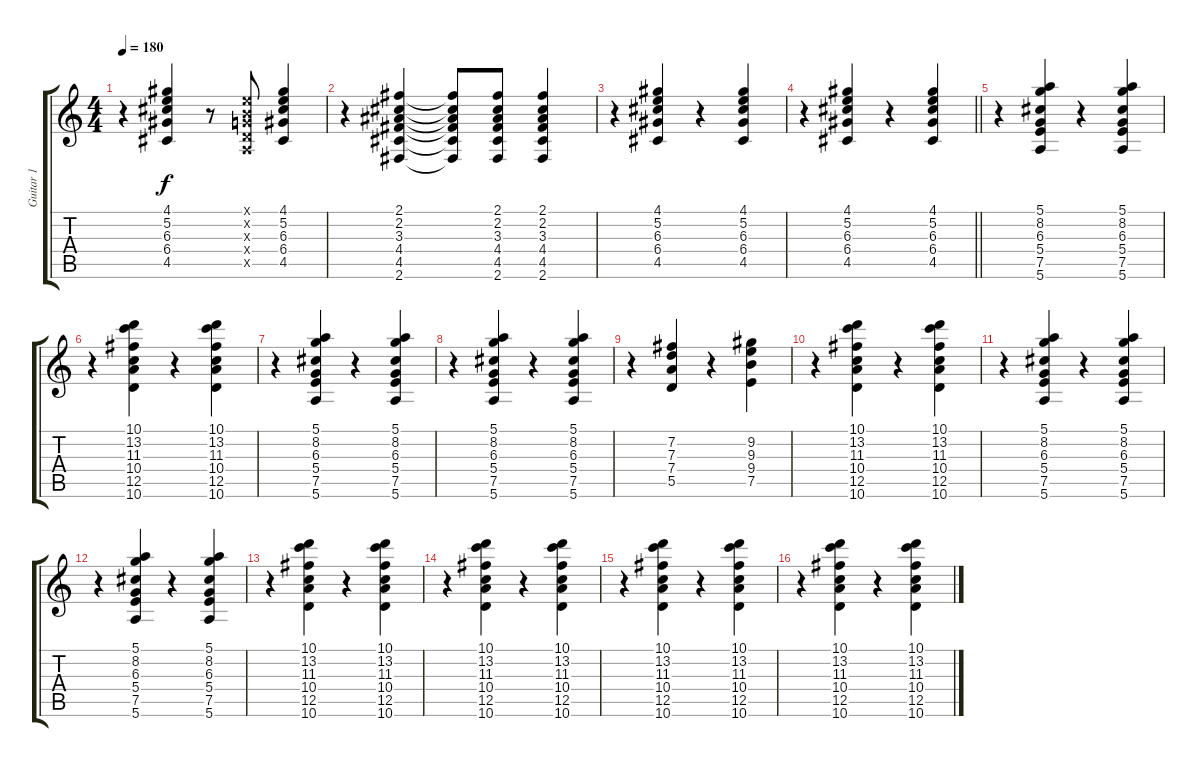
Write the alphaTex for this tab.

\track ("Guitar 1" "Guitar 1") {instrument electricguitarclean}
\staff {score tabs}
\tuning (E4 B3 G3 D3 A2 E2) {hide}
\ts (4 4)
\tempo 180
\clef g2
\ks c
r.4{dy f} (4.1 5.2 6.3 6.4 4.5).4 r.8 (0.1{x} 0.2{x} 0.3{x} 0.4{x} 0.5{x}).8 (4.1 5.2 6.3 6.4 4.5).4 |
r.4 (2.1 2.2 3.3 4.4 4.5 2.6).4 (2.1{t} 2.2{t} 3.3{t} 4.4{t} 4.5{t} 2.6{t}).8 (2.1 2.2 3.3 4.4 4.5 2.6).8 (2.1 2.2 3.3 4.4 4.5 2.6).4 |
r.4 (4.1 5.2 6.3 6.4 4.5).4 r.4 (4.1 5.2 6.3 6.4 4.5).4 |
\barLineRight lightlight
r.4 (4.1 5.2 6.3 6.4 4.5).4 r.4 (4.1 5.2 6.3 6.4 4.5).4 |
r.4 (5.1 8.2 6.3 5.4 7.5 5.6).4 r.4 (5.1 8.2 6.3 5.4 7.5 5.6).4 |
r.4 (10.1 13.2 11.3 10.4 12.5 10.6).4 r.4 (10.1 13.2 11.3 10.4 12.5 10.6).4 |
r.4 (5.1 8.2 6.3 5.4 7.5 5.6).4 r.4 (5.1 8.2 6.3 5.4 7.5 5.6).4 |
r.4 (5.1 8.2 6.3 5.4 7.5 5.6).4 r.4 (5.1 8.2 6.3 5.4 7.5 5.6).4 |
r.4 (7.2 7.3 7.4 5.5).4 r.4 (9.2 9.3 9.4 7.5).4 |
r.4 (10.1 13.2 11.3 10.4 12.5 10.6).4 r.4 (10.1 13.2 11.3 10.4 12.5 10.6).4 |
r.4 (5.1 8.2 6.3 5.4 7.5 5.6).4 r.4 (5.1 8.2 6.3 5.4 7.5 5.6).4 |
r.4 (5.1 8.2 6.3 5.4 7.5 5.6).4 r.4 (5.1 8.2 6.3 5.4 7.5 5.6).4 |
r.4 (10.1 13.2 11.3 10.4 12.5 10.6).4 r.4 (10.1 13.2 11.3 10.4 12.5 10.6).4 |
r.4 (10.1 13.2 11.3 10.4 12.5 10.6).4 r.4 (10.1 13.2 11.3 10.4 12.5 10.6).4 |
r.4 (10.1 13.2 11.3 10.4 12.5 10.6).4 r.4 (10.1 13.2 11.3 10.4 12.5 10.6).4 |
r.4 (10.1 13.2 11.3 10.4 12.5 10.6).4 r.4 (10.1 13.2 11.3 10.4 12.5 10.6).4
